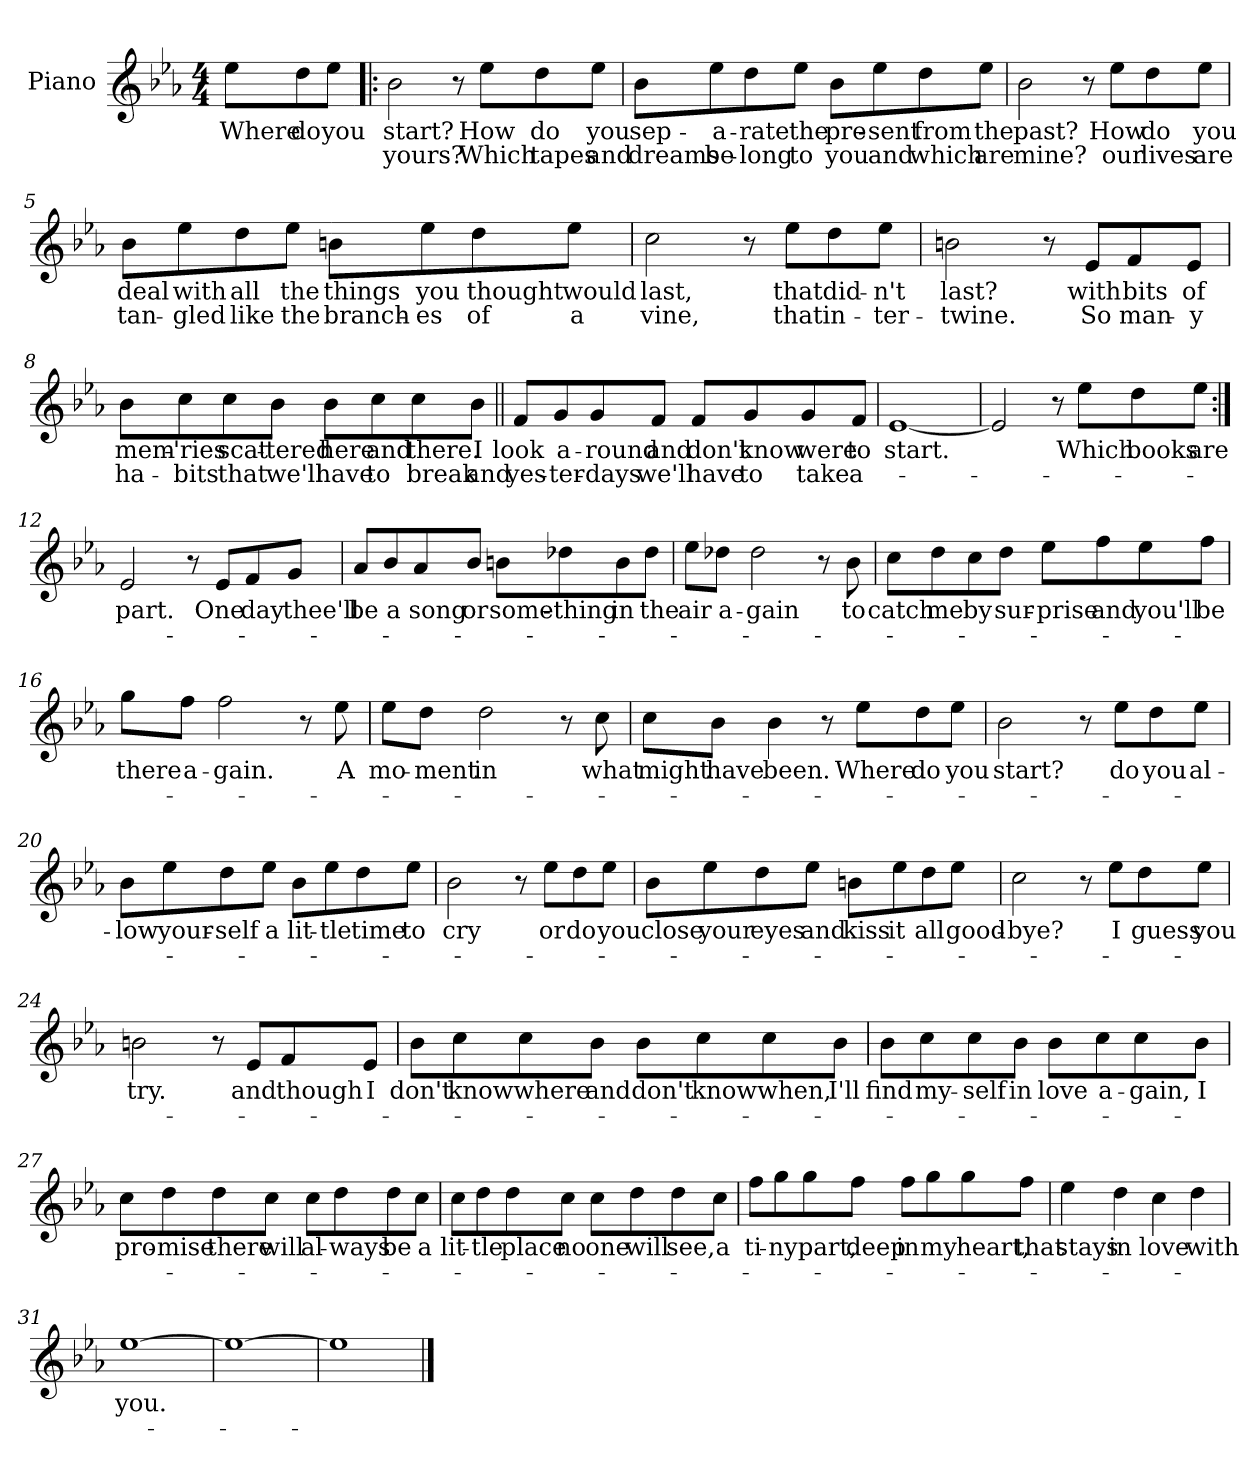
**kern	**text	**text
*part1	*part1	*part1
*staff1	*staff1	*staff1
*I"Piano	*	*
*I'Pno.	*	*
*clefG2	*	*
*k[b-e-a-]	*	*
*E-:	*	*
*M4/4	*	*
=1	=1	=1
8ee-\L	Where	.
8dd\	do	.
8ee-\J	you	.
=2!|:	=2!|:	=2!|:
2b-\	start?	yours?
8r	.	.
8ee-\L	How	Which
8dd\	do	tapes
8ee-\J	you	and
=3	=3	=3
8b-\L	sep-	dreams
8ee-\	-a-	be-
8dd\	-rate	-long
8ee-\J	the	to
8b-\L	pre-	you
8ee-\	-sent	and
8dd\	from	which
8ee-\J	the	are
!!LO:LB:g=z
=4	=4	=4
2b-\	past?	mine?
8r	.	.
8ee-\L	How	our
8dd\	do	lives
8ee-\J	you	are
=5	=5	=5
8b-\L	deal	tan-
8ee-\	with	-gled
8dd\	all	like
8ee-\J	the	the
8bn\L	things	branch-
8ee-\	you	-es
8dd\	thought	of
8ee-\J	would	a
=6	=6	=6
2cc\	last,	vine,
8r	.	.
8ee-\L	that	that
8dd\	did-	in-
8ee-\J	-n't	-ter-
!!LO:LB:g=z
=7	=7	=7
2bn\	last?	-twine.
8r	.	.
8e-/L	with	So
8f/	bits	man-
8e-/J	of	-y
=8	=8	=8
8b-\L	mem-	ha-
8cc\	-'ries	-bits
8cc\	scat-	that
8b-\J	-tered	we'll
8b-\L	here	have
8cc\	and	to
8cc\	there.	break
8b-\J	I	and
!!LO:LB:g=z
=9||	=9||	=9||
8f/L	look	yes-
8g/	a-	-ter-
8g/	-round	-days
8f/J	and	we'll
8f/L	don't	have
8g/	know	to
8g/	were	take
8f/J	to	a-
=10	=10	=10
[1e-	start.	.
=11	=11	=11
2e-/]	.	.
8r	.	.
8ee-\L	Which	.
8dd\	books	.
8ee-\J	are	.
!!LO:LB:g=z
=12:|!	=12:|!	=12:|!
2e-/	part.	.
8r	.	.
8e-/L	One	.
8f/	day	.
8g/J	thee'll	.
=13	=13	=13
8a-/L	be	.
8b-/	a	.
8a-/	song	.
8b-/J	or	.
8bn\L	some-	.
8dd-X\	-thing	.
8b\	in	.
8dd-\J	the	.
=14	=14	=14
8ee-\L	air	.
8dd-X\J	a-	.
2dd-\	-gain	.
8r	.	.
8b-\	to	.
!!LO:LB:g=z
=15	=15	=15
8cc\L	catch	.
8dd\	me	.
8cc\	by	.
8dd\J	sur-	.
8ee-\L	-prise	.
8ff\	and	.
8ee-\	you'll	.
8ff\J	be	.
=16	=16	=16
8gg\L	there	.
8ff\J	a-	.
2ff\	-gain.	.
8r	.	.
8ee-\	A	.
=17	=17	=17
8ee-\L	mo-	.
8dd\J	-ment	.
2dd\	in	.
8r	.	.
8cc\	what	.
!!LO:LB:g=z
=18	=18	=18
8cc\L	might	.
8b-\J	have	.
4b-\	been.	.
8r	.	.
8ee-\L	Where	.
8dd\	do	.
8ee-\J	you	.
=19	=19	=19
2b-\	start?	.
8r	.	.
8ee-\L	do	.
8dd\	you	.
8ee-\J	al-	.
=20	=20	=20
8b-\L	-low	.
8ee-\	your-	.
8dd\	-self	.
8ee-\J	a	.
8b-\L	lit-	.
8ee-\	-tle	.
8dd\	time	.
8ee-\J	to	.
!!LO:PB:g=z
=21	=21	=21
2b-\	cry	.
8r	.	.
8ee-\L	or	.
8dd\	do	.
8ee-\J	you	.
=22	=22	=22
8b-\L	close	.
8ee-\	your	.
8dd\	eyes	.
8ee-\J	and	.
8bn\L	kiss	.
8ee-\	it	.
8dd\	all	.
8ee-\J	good-	.
=23	=23	=23
2cc\	-bye?	.
8r	.	.
8ee-\L	I	.
8dd\	guess	.
8ee-\J	you	.
!!LO:LB:g=z
=24	=24	=24
2bn\	try.	.
8r	.	.
8e-/L	and	.
8f/	though	.
8e-/J	I	.
=25	=25	=25
8b-\L	don't	.
8cc\	know	.
8cc\	where	.
8b-\J	and	.
8b-\L	don't	.
8cc\	know	.
8cc\	when,	.
8b-\J	I'll	.
!!LO:LB:g=z
=26	=26	=26
8b-\L	find	.
8cc\	my-	.
8cc\	-self	.
8b-\J	in	.
8b-\L	love	.
8cc\	a-	.
8cc\	-gain,	.
8b-\J	I	.
=27	=27	=27
8cc\L	pro-	.
8dd\	-mise	.
8dd\	there	.
8cc\J	will	.
8cc\L	al-	.
8dd\	-ways	.
8dd\	be	.
8cc\J	a	.
!!LO:LB:g=z
=28	=28	=28
8cc\L	lit-	.
8dd\	-tle	.
8dd\	place	.
8cc\J	no	.
8cc\L	one	.
8dd\	will	.
8dd\	see,	.
8cc\J	a	.
=29	=29	=29
8ff\L	ti-	.
8gg\	-ny	.
8gg\	part,	.
8ff\J	deep	.
8ff\L	in	.
8gg\	my	.
8gg\	heart,	.
8ff\J	that	.
!!LO:LB:g=z
=30	=30	=30
4ee-\	stays	.
4dd\	in	.
4cc\	love	.
4dd\	with	.
=31	=31	=31
[1ee-	you.	.
=32	=32	=32
1ee-_	.	.
=33	=33	=33
1ee-]	.	.
==	==	==
*-	*-	*-
